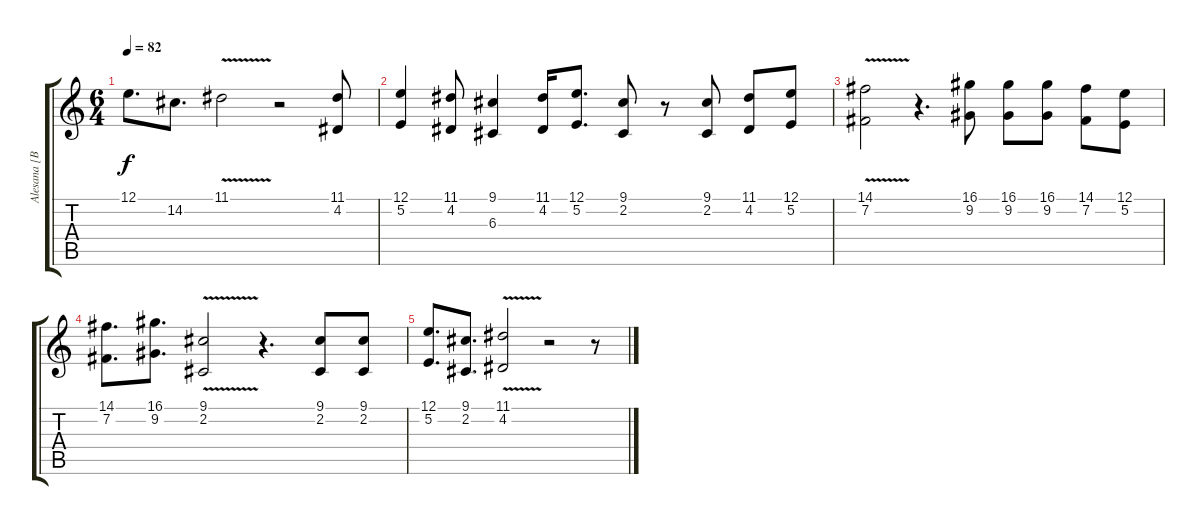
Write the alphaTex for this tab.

\track ("Alesana [Backup Vocals]" "Alesana [B") {instrument synthvoice}
\staff {score tabs}
\tuning (E4 B3 G3 D3 A2 E2) {hide}
\ts (6 4)
\tempo 82
\clef g2
\ks c
12.1.8{d dy f} 14.2.8{d} 11.1{v}.2 r.2 (11.1 4.2).8 |
(12.1 5.2).4 (11.1 4.2).8 (9.1 6.3).4 (11.1 4.2).16 (12.1 5.2).8{d} (9.1 2.2).8 r.8 (9.1 2.2).8 (11.1 4.2).8 (12.1 5.2).8 |
(14.1 7.2{v}).2 r.4{d} (16.1 9.2).8 (16.1 9.2).8 (16.1 9.2).8 (14.1 7.2).8 (12.1 5.2).8 |
(14.1 7.2).8{d} (16.1 9.2).8{d} (9.1 2.2{v}).2 r.4{d} (9.1 2.2).8 (9.1 2.2).8 |
(12.1 5.2).8{d} (9.1 2.2).8{d} (11.1 4.2{v}).2 r.2 r.8
